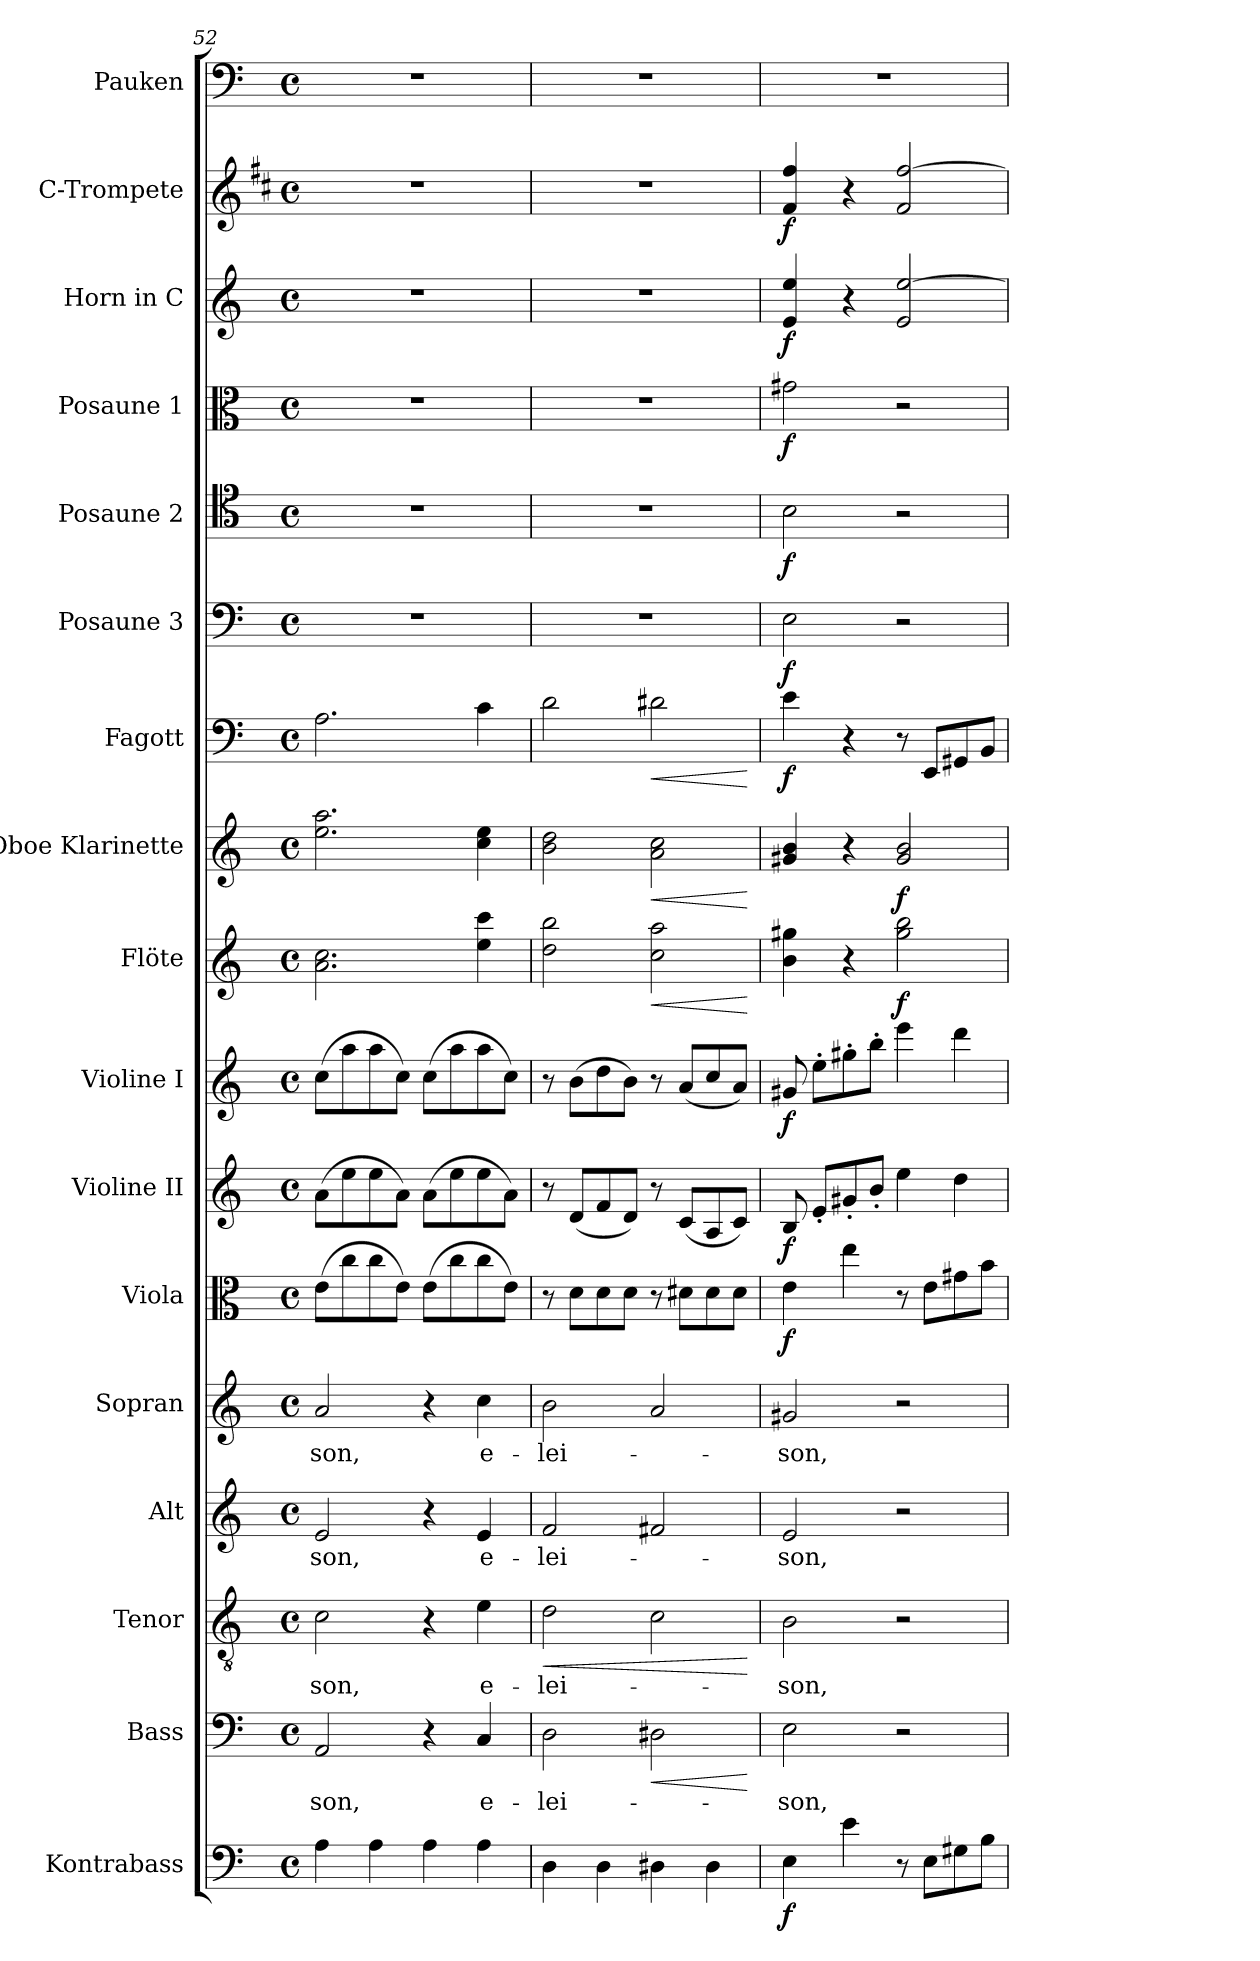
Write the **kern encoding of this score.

**kern	**dynam	**kern	**text	**dynam	**kern	**text	**dynam	**kern	**text	**kern	**text	**kern	**dynam	**kern	**dynam	**kern	**dynam	**kern	**dynam	**kern	**dynam	**kern	**dynam	**kern	**dynam	**kern	**dynam	**kern	**dynam	**kern	**dynam	**kern	**dynam	**kern
*part17	*part17	*part16	*part16	*part16	*part15	*part15	*part15	*part14	*part14	*part13	*part13	*part12	*part12	*part11	*part11	*part10	*part10	*part9	*part9	*part8	*part8	*part7	*part7	*part6	*part6	*part5	*part5	*part4	*part4	*part3	*part3	*part2	*part2	*part1
*staff17	*staff17	*staff16	*staff16	*staff16	*staff15	*staff15	*staff15	*staff14	*staff14	*staff13	*staff13	*staff12	*staff12	*staff11	*staff11	*staff10	*staff10	*staff9	*staff9	*staff8	*staff8	*staff7	*staff7	*staff6	*staff6	*staff5	*staff5	*staff4	*staff4	*staff3	*staff3	*staff2	*staff2	*staff1
*I"Kontrabass	*	*I"Bass	*	*	*I"Tenor	*	*	*I"Alt	*	*I"Sopran	*	*I"Viola	*	*I"Violine II	*	*I"Violine I	*	*I"Flöte	*	*I"Oboe Klarinette	*	*I"Fagott	*	*I"Posaune 3	*	*I"Posaune 2	*	*I"Posaune 1	*	*I"Horn in C	*	*I"C-Trompete	*	*I"Pauken
*I'Kb.	*	*I'B.	*	*	*I'T.	*	*	*I'A.	*	*I'S.	*	*I'Vla.	*	*I'Vl. II	*	*I'Vl. I	*	*I'Fl.	*	*I'Ob.	*	*I'Fg.	*	*I'Pos. 3	*	*I'Pos. 2	*	*I'Pos. 1	*	*I'Hrn.	*	*I'C Trp.	*	*I'Pk.
*clefF4	*	*clefF4	*	*	*clefGv2	*	*	*clefG2	*	*clefG2	*	*clefC3	*	*clefG2	*	*clefG2	*	*clefG2	*	*clefG2	*	*clefF4	*	*clefF4	*	*clefC4	*	*clefC3	*	*clefG2	*	*clefG2	*	*clefF4
*ITrd7c12	*	*	*	*	*	*	*	*	*	*	*	*	*	*	*	*	*	*	*	*	*	*	*	*	*	*	*	*	*	*ITrd7c12	*	*ITrd1c2	*	*
*k[]	*	*k[]	*	*	*k[]	*	*	*k[]	*	*k[]	*	*k[]	*	*k[]	*	*k[]	*	*k[]	*	*k[]	*	*k[]	*	*k[]	*	*k[]	*	*k[]	*	*k[]	*	*k[]	*	*k[]
*C:	*	*C:	*	*	*C:	*	*	*C:	*	*C:	*	*C:	*	*C:	*	*C:	*	*C:	*	*C:	*	*C:	*	*C:	*	*C:	*	*C:	*	*C:	*	*C:	*	*C:
*M4/4	*	*M4/4	*	*	*M4/4	*	*	*M4/4	*	*M4/4	*	*M4/4	*	*M4/4	*	*M4/4	*	*M4/4	*	*M4/4	*	*M4/4	*	*M4/4	*	*M4/4	*	*M4/4	*	*M4/4	*	*M4/4	*	*M4/4
*met(c)	*	*met(c)	*	*	*met(c)	*	*	*met(c)	*	*met(c)	*	*met(c)	*	*met(c)	*	*met(c)	*	*met(c)	*	*met(c)	*	*met(c)	*	*met(c)	*	*met(c)	*	*met(c)	*	*met(c)	*	*met(c)	*	*met(c)
=52	=52	=52	=52	=52	=52	=52	=52	=52	=52	=52	=52	=52	=52	=52	=52	=52	=52	=52	=52	=52	=52	=52	=52	=52	=52	=52	=52	=52	=52	=52	=52	=52	=52	=52
!	!	!	!LO:LY:b	!	!	!LO:LY:b	!	!	!LO:LY:b	!	!LO:LY:b	!	!	!	!	!	!	!	!	!	!	!	!	!	!	!	!	!	!	!	!	!	!	!
4AA\	.	2AA/	-son,	.	2c\	-son,	.	2e/	-son,	2a/	-son,	(>8e\L	.	(>8a\L	.	(>8cc\L	.	2.a\ 2.cc\	.	2.ee\ 2.aa\	.	2.A\	.	1r	.	1r	.	1r	.	1r	.	1r	.	1r
.	.	.	.	.	.	.	.	.	.	.	.	8cc\	.	8ee\	.	8aa\	.	.	.	.	.	.	.	.	.	.	.	.	.	.	.	.	.	.
4AA\	.	.	.	.	.	.	.	.	.	.	.	8cc\	.	8ee\	.	8aa\	.	.	.	.	.	.	.	.	.	.	.	.	.	.	.	.	.	.
.	.	.	.	.	.	.	.	.	.	.	.	8e\J)	.	8a\J)	.	8cc\J)	.	.	.	.	.	.	.	.	.	.	.	.	.	.	.	.	.	.
4AA\	.	4r	.	.	4r	.	.	4r	.	4r	.	(>8e\L	.	(>8a\L	.	(>8cc\L	.	.	.	.	.	.	.	.	.	.	.	.	.	.	.	.	.	.
.	.	.	.	.	.	.	.	.	.	.	.	8cc\	.	8ee\	.	8aa\	.	.	.	.	.	.	.	.	.	.	.	.	.	.	.	.	.	.
!	!	!	!LO:LY:b	!	!	!LO:LY:b	!	!	!LO:LY:b	!	!LO:LY:b	!	!	!	!	!	!	!	!	!	!	!	!	!	!	!	!	!	!	!	!	!	!	!
4AA\	.	4C/	e-	.	4e\	e-	.	4e/	e-	4cc\	e-	8cc\	.	8ee\	.	8aa\	.	4ee\ 4ccc\	.	4cc\ 4ee\	.	4c\	.	.	.	.	.	.	.	.	.	.	.	.
.	.	.	.	.	.	.	.	.	.	.	.	8e\J)	.	8a\J)	.	8cc\J)	.	.	.	.	.	.	.	.	.	.	.	.	.	.	.	.	.	.
=53	=53	=53	=53	=53	=53	=53	=53	=53	=53	=53	=53	=53	=53	=53	=53	=53	=53	=53	=53	=53	=53	=53	=53	=53	=53	=53	=53	=53	=53	=53	=53	=53	=53	=53
!	!	!	!LO:LY:b	!	!	!LO:LY:b	!LO:HP:b	!	!LO:LY:b	!	!LO:LY:b	!	!	!	!	!	!	!	!	!	!	!	!	!	!	!	!	!	!	!	!	!	!	!
4DD\	.	2D\	-lei-	.	2d\	-lei-	<	2f/	-lei-	2b\	-lei-	8r	.	8r	.	8r	.	2dd\ 2bb\	.	2b\ 2dd\	.	2d\	.	1r	.	1r	.	1r	.	1r	.	1r	.	1r
.	.	.	.	.	.	.	.	.	.	.	.	8d\L	.	(<8d/L	.	(>8b\L	.	.	.	.	.	.	.	.	.	.	.	.	.	.	.	.	.	.
4DD\	.	.	.	.	.	.	.	.	.	.	.	8d\	.	8f/	.	8dd\	.	.	.	.	.	.	.	.	.	.	.	.	.	.	.	.	.	.
.	.	.	.	.	.	.	.	.	.	.	.	8d\J	.	8d/J)	.	8b\J)	.	.	.	.	.	.	.	.	.	.	.	.	.	.	.	.	.	.
!	!	!	!	!LO:HP:b	!	!	!	!	!	!	!	!	!	!	!	!	!	!	!LO:HP:b	!	!LO:HP:b	!	!LO:HP:b	!	!	!	!	!	!	!	!	!	!	!
4DD#X\	.	2D#X\	.	<	2c\	.	.	2f#X/	.	2a/	.	8r	.	8r	.	8r	.	2cc\ 2aa\	<	2a\ 2cc\	<	2d#X\	<	.	.	.	.	.	.	.	.	.	.	.
.	.	.	.	.	.	.	.	.	.	.	.	8d#X\L	.	(<8c/L	.	(<8a/L	.	.	.	.	.	.	.	.	.	.	.	.	.	.	.	.	.	.
4DD#\	.	.	.	.	.	.	.	.	.	.	.	8d#\	.	8A/	.	8cc/	.	.	.	.	.	.	.	.	.	.	.	.	.	.	.	.	.	.
.	.	.	.	.	.	.	.	.	.	.	.	8d#\J	.	8c/J)	.	8a/J)	.	.	.	.	.	.	.	.	.	.	.	.	.	.	.	.	.	.
.	.	.	.	[	.	.	[	.	.	.	.	.	.	.	.	.	.	.	[	.	[	.	[	.	.	.	.	.	.	.	.	.	.	.
=54	=54	=54	=54	=54	=54	=54	=54	=54	=54	=54	=54	=54	=54	=54	=54	=54	=54	=54	=54	=54	=54	=54	=54	=54	=54	=54	=54	=54	=54	=54	=54	=54	=54	=54
!	!LO:DY:b	!	!LO:LY:b	!	!	!LO:LY:b	!	!	!LO:LY:b	!	!LO:LY:b	!	!LO:DY:b	!	!LO:DY:b	!	!LO:DY:b	!	!	!	!	!	!LO:DY:b	!	!LO:DY:b	!	!LO:DY:b	!	!LO:DY:b	!	!LO:DY:b	!	!LO:DY:b	!
4EE\	f	2E\	-son,	.	2B\	-son,	.	2e/	-son,	2g#X/	-son,	4e\	f	8B/	f	8g#X/	f	4b\ 4gg#X\	.	4g#X/ 4b/	.	4e\	f	2E\	f	2B\	f	2g#X\	f	4E/ 4e/	f	4e/ 4ee/	f	1r
.	.	.	.	.	.	.	.	.	.	.	.	.	.	8e'</L	.	8ee'>\L	.	.	.	.	.	.	.	.	.	.	.	.	.	.	.	.	.	.
4E\	.	.	.	.	.	.	.	.	.	.	.	4ee\	.	8g#X'</	.	8gg#X'>\	.	4r	.	4r	.	4r	.	.	.	.	.	.	.	4r	.	4r	.	.
.	.	.	.	.	.	.	.	.	.	.	.	.	.	8b'</J	.	8bb'>\J	.	.	.	.	.	.	.	.	.	.	.	.	.	.	.	.	.	.
!	!	!	!	!	!	!	!	!	!	!	!	!	!	!	!	!	!	!	!LO:DY:b	!	!LO:DY:b	!	!	!	!	!	!	!	!	!	!	!	!	!
8r	.	2r	.	.	2r	.	.	2r	.	2r	.	8r	.	4ee\	.	4eee\	.	2gg#\ 2bb\	f	2g#/ 2b/	f	8r	.	2r	.	2r	.	2r	.	2E/ [>2e/	.	2e/ [>2ee/	.	.
8EE\L	.	.	.	.	.	.	.	.	.	.	.	8e\L	.	.	.	.	.	.	.	.	.	8EE/L	.	.	.	.	.	.	.	.	.	.	.	.
8GG#X\	.	.	.	.	.	.	.	.	.	.	.	8g#X\	.	4dd\	.	4ddd\	.	.	.	.	.	8GG#X/	.	.	.	.	.	.	.	.	.	.	.	.
8BB\J	.	.	.	.	.	.	.	.	.	.	.	8b\J	.	.	.	.	.	.	.	.	.	8BB/J	.	.	.	.	.	.	.	.	.	.	.	.
=	=	=	=	=	=	=	=	=	=	=	=	=	=	=	=	=	=	=	=	=	=	=	=	=	=	=	=	=	=	=	=	=	=	=
*-	*-	*-	*-	*-	*-	*-	*-	*-	*-	*-	*-	*-	*-	*-	*-	*-	*-	*-	*-	*-	*-	*-	*-	*-	*-	*-	*-	*-	*-	*-	*-	*-	*-	*-
